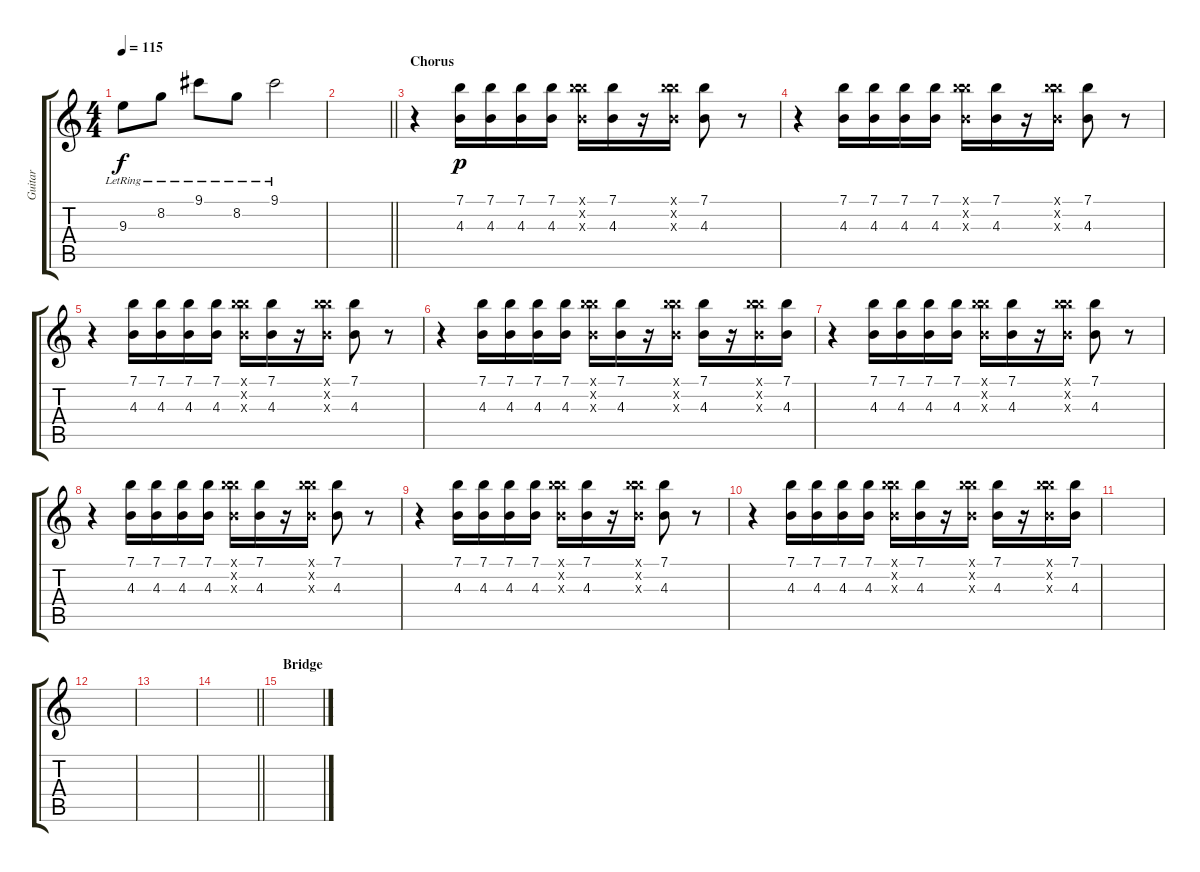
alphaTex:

\track ("Guitar" "Guitar") {instrument acousticguitarsteel}
\staff {score tabs}
\tuning (E4 B3 G3 D3 A2 E2) {hide}
\ts (4 4)
\tempo 115
\clef g2
\ks c
9.3{lr}.8{dy f} 8.2{lr}.8 9.1{lr}.8 8.2{lr}.8 9.1{lr}.2 |
\barLineRight lightlight
|
\section ("" "Chorus")
r.4{balance 13} (7.1 4.3).16{dy p} (7.1 4.3).16 (7.1 4.3).16 (7.1 4.3).16 (7.1{x} 12.2{x} 4.3{x}).16 (7.1 4.3).16 r.16 (7.1{x} 12.2{x} 4.3{x}).16 (7.1 4.3).8 r.8 |
r.4 (7.1 4.3).16 (7.1 4.3).16 (7.1 4.3).16 (7.1 4.3).16 (7.1{x} 12.2{x} 4.3{x}).16 (7.1 4.3).16 r.16 (7.1{x} 12.2{x} 4.3{x}).16 (7.1 4.3).8 r.8 |
r.4 (7.1 4.3).16 (7.1 4.3).16 (7.1 4.3).16 (7.1 4.3).16 (7.1{x} 12.2{x} 4.3{x}).16 (7.1 4.3).16 r.16 (7.1{x} 12.2{x} 4.3{x}).16 (7.1 4.3).8 r.8 |
r.4 (7.1 4.3).16 (7.1 4.3).16 (7.1 4.3).16 (7.1 4.3).16 (7.1{x} 12.2{x} 4.3{x}).16 (7.1 4.3).16 r.16 (7.1{x} 12.2{x} 4.3{x}).16 (7.1 4.3).16 r.16 (7.1{x} 12.2{x} 4.3{x}).16 (7.1 4.3).16 |
r.4 (7.1 4.3).16 (7.1 4.3).16 (7.1 4.3).16 (7.1 4.3).16 (7.1{x} 12.2{x} 4.3{x}).16 (7.1 4.3).16 r.16 (7.1{x} 12.2{x} 4.3{x}).16 (7.1 4.3).8 r.8 |
r.4 (7.1 4.3).16 (7.1 4.3).16 (7.1 4.3).16 (7.1 4.3).16 (7.1{x} 12.2{x} 4.3{x}).16 (7.1 4.3).16 r.16 (7.1{x} 12.2{x} 4.3{x}).16 (7.1 4.3).8 r.8 |
r.4 (7.1 4.3).16 (7.1 4.3).16 (7.1 4.3).16 (7.1 4.3).16 (7.1{x} 12.2{x} 4.3{x}).16 (7.1 4.3).16 r.16 (7.1{x} 12.2{x} 4.3{x}).16 (7.1 4.3).8 r.8 |
r.4 (7.1 4.3).16 (7.1 4.3).16 (7.1 4.3).16 (7.1 4.3).16 (7.1{x} 12.2{x} 4.3{x}).16 (7.1 4.3).16 r.16 (7.1{x} 12.2{x} 4.3{x}).16 (7.1 4.3).16 r.16 (7.1{x} 12.2{x} 4.3{x}).16 (7.1 4.3).16 |
|
|
|
\barLineRight lightlight
|
\section ("" "Bridge")
